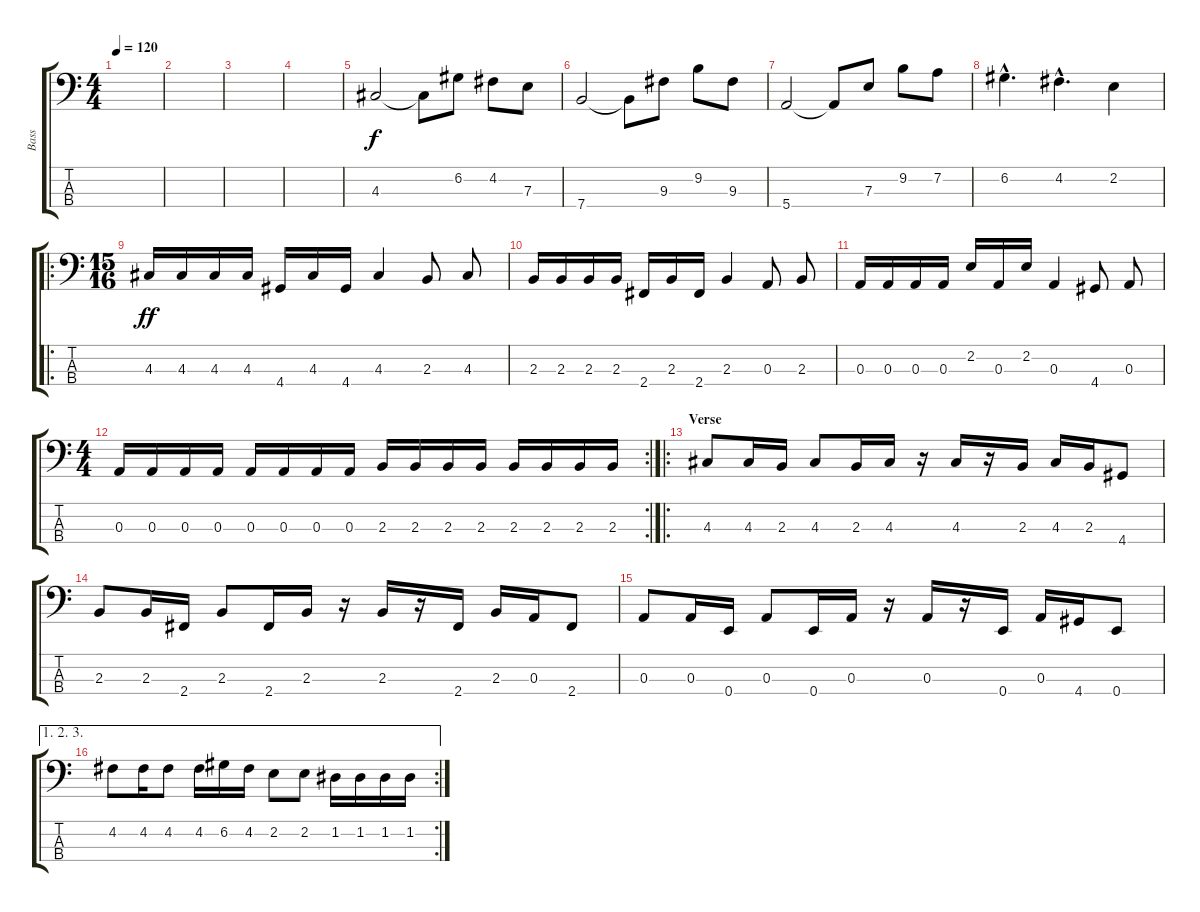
\track ("Bass" "Bass") {instrument electricbassfinger}
\staff {score tabs}
\tuning (G2 D2 A1 E1) {hide}
\ts (4 4)
\tempo 120
\clef f4
\ks c
|
|
|
|
4.3.2 4.3{t}.8 6.2.8 4.2.8 7.3.8 |
7.4.2 7.4{t}.8 9.3.8 9.2.8 9.3.8 |
5.4.2 5.4{t}.8 7.3.8 9.2.8 7.2.8 |
6.2{hac}.4{d} 4.2{hac}.4{d} 2.2.4 |
\ro
\ts (15 16)
4.3.16{dy ff} 4.3.16 4.3.16 4.3.16 4.4.16 4.3.16 4.4.16 4.3.4 2.3.8 4.3.8 |
2.3.16 2.3.16 2.3.16 2.3.16 2.4.16 2.3.16 2.4.16 2.3.4 0.3.8 2.3.8 |
0.3.16 0.3.16 0.3.16 0.3.16 2.2.16 0.3.16 2.2.16 0.3.4 4.4.8 0.3.8 |
\rc 2
\ts (4 4)
0.3.16 0.3.16 0.3.16 0.3.16 0.3.16 0.3.16 0.3.16 0.3.16 2.3.16 2.3.16 2.3.16 2.3.16 2.3.16 2.3.16 2.3.16 2.3.16 |
\ro
\section ("" "Verse")
4.3.8 4.3.16 2.3.16 4.3.8 2.3.16 4.3.16 r.16 4.3.16 r.16 2.3.16 4.3.16 2.3.16 4.4.8 |
2.3.8 2.3.16 2.4.16 2.3.8 2.4.16 2.3.16 r.16 2.3.16 r.16 2.4.16 2.3.16 0.3.16 2.4.8 |
0.3.8 0.3.16 0.4.16 0.3.8 0.4.16 0.3.16 r.16 0.3.16 r.16 0.4.16 0.3.16 4.4.16 0.4.8 |
\ae (1 2 3)
\rc 2
4.2.8 4.2.16 4.2.8 4.2.16 6.2.16 4.2.16 2.2.8 2.2.8 1.2.16 1.2.16 1.2.16 1.2.16
